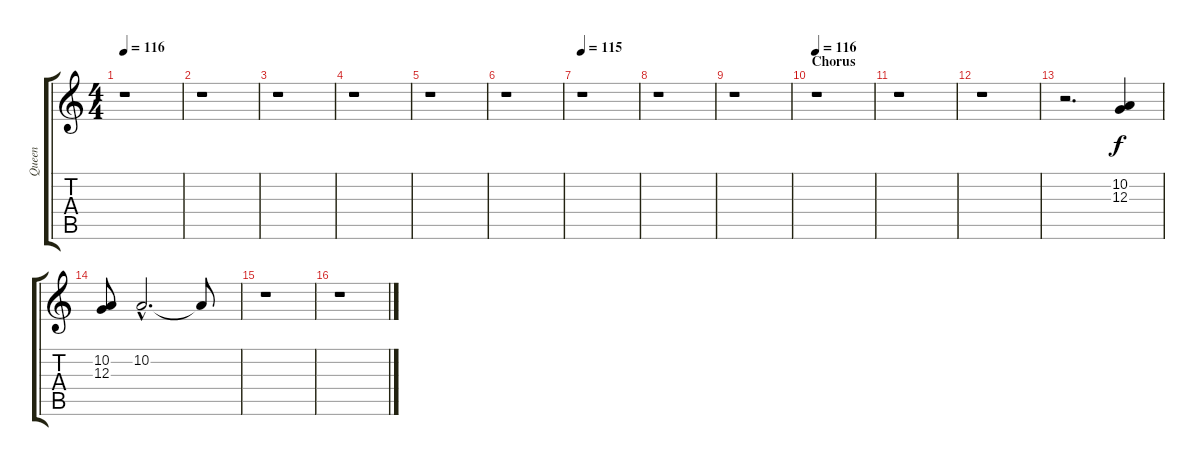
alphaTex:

\track ("Queen" "Queen") {instrument synthvoice}
\staff {score tabs}
\tuning (E4 B3 G3 D3 A2 E2) {hide}
\ts (4 4)
\tempo 116
\clef g2
\ks c
r.1{dy f} |
r.1 |
r.1 |
r.1 |
r.1 |
r.1 |
\tempo 115
r.1 |
r.1 |
r.1 |
\section ("" "Chorus")
\tempo 116
r.1 |
r.1 |
r.1 |
r.2{d} (10.2 12.3).4 |
(10.2 12.3).8 10.2{hac}.2{d} 10.2{t}.8 |
r.1 |
r.1
